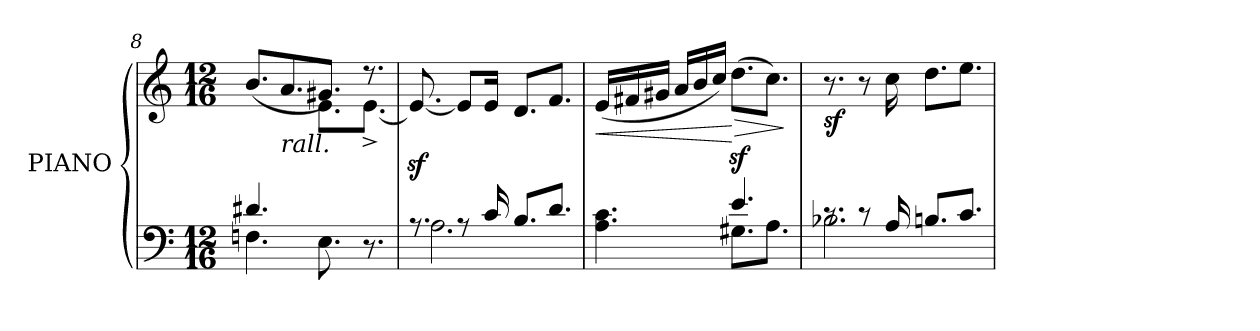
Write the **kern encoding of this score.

**kern	**kern	**dynam
*part1	*part1	*part1
*staff2	*staff1	*staff1/2
*I"PIANO	*	*
*I'Pno.	*	*
*clefF4	*clefG2	*
*k[]	*k[]	*
*M12/16	*M12/16	*
=8	=8	=8
*^	*^	*
4.d#X/	4.Fn\	(<8.b/L	8.ryy	.
!	!	!LO:TX:b:i:t=rall.	!	!
.	.	8.a/	8.ryy	.
8ryy	8.E\	8.g#X/J)	8.e\L	.
16ryy	.	.	.	.
8.ryy	8.r	8.r	[8.e^\J	.
=9	=9	=9	=9	=9
!	!	!LO:TX:a:i:t=a tempo	!	!
*	*	*v	*v	*
8.rA	2.A\	8.ez</_	.
8rA	.	8e/L]	.
16c/	.	16e/Jk	.
8.B/L	.	8.d/L	.
8.d/J	.	8.f/J	.
=10	=10	=10	=10
!	!	!	!LO:HP:b
4.A\ 4.c\	4.ryy	(<16e/LL	<
.	.	16f#X/	.
.	.	16g#X/JJ	.
.	.	16a/LL	.
.	.	16b/	.
.	.	16cc/JJ)	.
!	!	!	!LO:HP:n=1:b
4.e/	8.G#X\L	(>8.ddz<\L	[ >
.	8.A\J	8.cc\J)	.
*v	*v	*	*
.	.	]
!!LO:LB:g=z
=11	=11	=11
*^	*	*
!	!	!	!LO:DY:b
8.rc	2.B-X\	8.r	sf
8rc	.	8r	.
16A/	.	16cc\	.
8.Bn/L	.	8.dd\L	.
8.c/J	.	8.ee\J	.
*v	*v	*	*
=	=	=
*-	*-	*-
